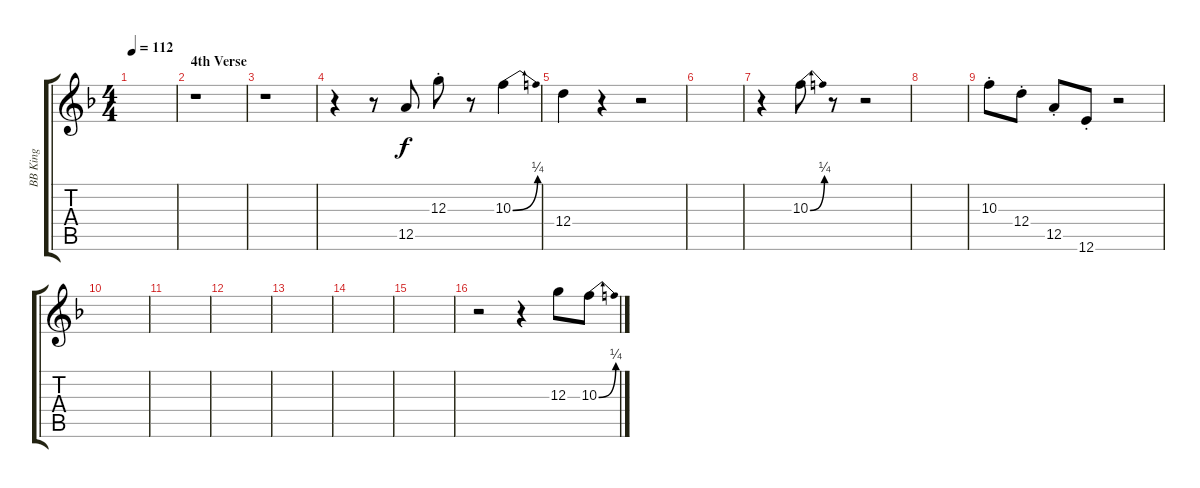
\track ("BB King" "BB King") {instrument overdrivenguitar}
\staff {score tabs}
\tuning (E4 B3 G3 D3 A2 E2) {hide}
\ts (4 4)
\tempo 112
\clef g2
\ks f
|
\section ("" "4th Verse")
r.1 |
r.1 |
r.4 r.8 12.5.8 12.3{st}.8 r.8 10.3{be (bend 0 0 60 1)}.4 |
12.4.4 r.4 r.2 |
|
r.4 10.3{be (bend 0 0 60 1)}.8 r.8 r.2 |
|
10.3{st}.8 12.4{st}.8 12.5{st}.8 12.6{st}.8 r.2 |
|
|
|
|
|
|
r.2 r.4 12.3.8 10.3{be (bend 0 0 60 1)}.8
